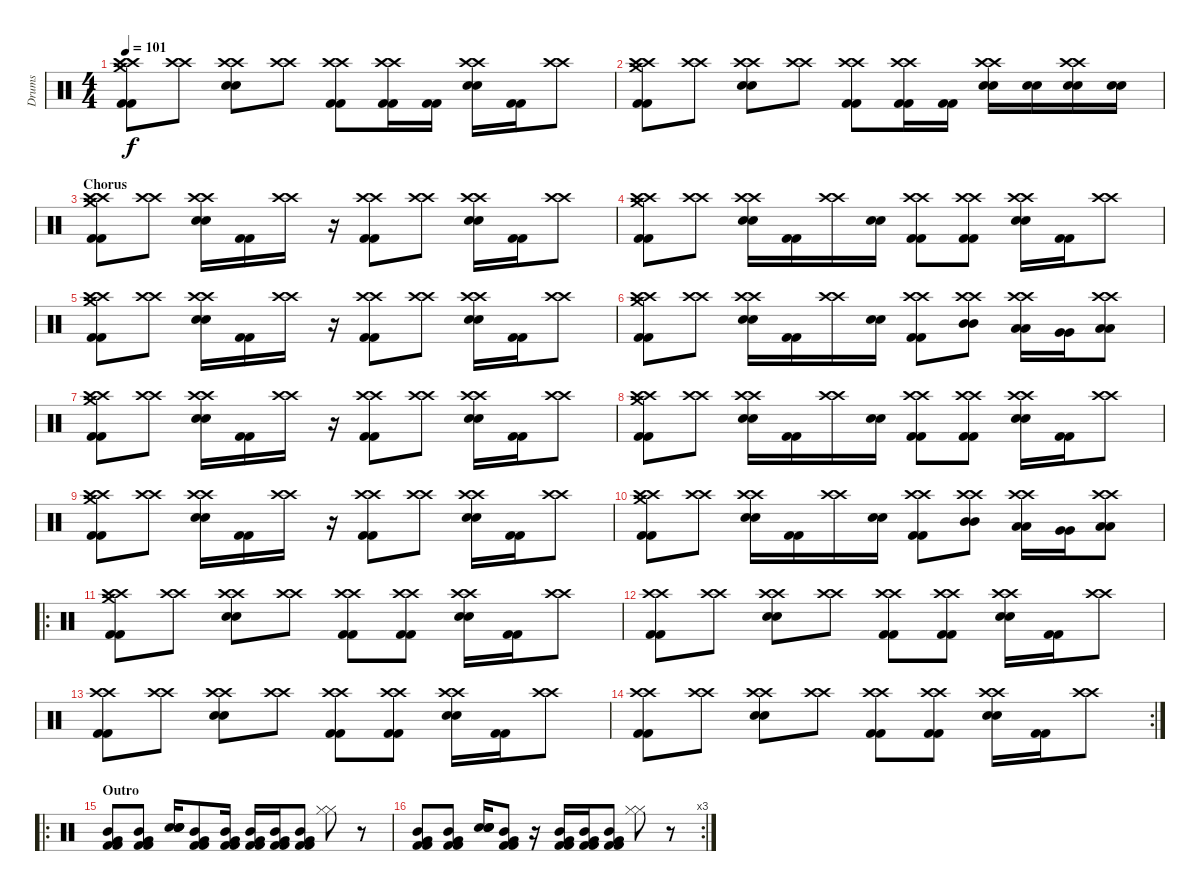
\track ("Drums" "Drums") {instrument percussion}
\staff {score}
\articulation defaults
\ts (4 4)
\tempo 101
\clef neutral
\ks c
("Crash medium (hit)" "Crash high (hit)" "Crash high (hit)" "Kick (hit) 2" "Kick (hit) 2").8{dy f} ("Crash high (hit)" "Crash high (hit)").8 ("Crash high (hit)" "Crash high (hit)" "Electric Snare (hit)" "Electric Snare (hit)").8 ("Crash high (hit)" "Crash high (hit)").8 ("Crash high (hit)" "Crash high (hit)" "Kick (hit) 2" "Kick (hit) 2").8 ("Crash high (hit)" "Crash high (hit)" "Kick (hit) 2" "Kick (hit) 2").16 ("Kick (hit) 2" "Kick (hit) 2").16 ("Crash high (hit)" "Crash high (hit)" "Electric Snare (hit)" "Electric Snare (hit)").16 ("Kick (hit) 2" "Kick (hit) 2").16 ("Crash high (hit)" "Crash high (hit)").8 |
("Crash medium (hit)" "Crash high (hit)" "Crash high (hit)" "Kick (hit) 2" "Kick (hit) 2").8 ("Crash high (hit)" "Crash high (hit)").8 ("Crash high (hit)" "Crash high (hit)" "Electric Snare (hit)" "Electric Snare (hit)").8 ("Crash high (hit)" "Crash high (hit)").8 ("Crash high (hit)" "Crash high (hit)" "Kick (hit) 2" "Kick (hit) 2").8 ("Crash high (hit)" "Crash high (hit)" "Kick (hit) 2" "Kick (hit) 2").16 ("Kick (hit) 2" "Kick (hit) 2").16 ("Crash high (hit)" "Crash high (hit)" "Electric Snare (hit)" "Electric Snare (hit)").16 ("Electric Snare (hit)" "Electric Snare (hit)").16 ("Crash high (hit)" "Crash high (hit)" "Electric Snare (hit)" "Electric Snare (hit)").16 ("Electric Snare (hit)" "Electric Snare (hit)").16 |
\section ("" "Chorus")
("Crash medium (hit)" "Crash high (hit)" "Crash high (hit)" "Kick (hit) 2" "Kick (hit) 2").8 ("Crash high (hit)" "Crash high (hit)").8 ("Crash high (hit)" "Crash high (hit)" "Electric Snare (hit)" "Electric Snare (hit)").16 ("Kick (hit) 2" "Kick (hit) 2").16 ("Crash high (hit)" "Crash high (hit)").16 r.16 ("Crash high (hit)" "Crash high (hit)" "Kick (hit) 2" "Kick (hit) 2").8 ("Crash high (hit)" "Crash high (hit)").8 ("Crash high (hit)" "Crash high (hit)" "Electric Snare (hit)" "Electric Snare (hit)").16 ("Kick (hit) 2" "Kick (hit) 2").16 ("Crash high (hit)" "Crash high (hit)").8 |
("Crash medium (hit)" "Crash high (hit)" "Crash high (hit)" "Kick (hit) 2" "Kick (hit) 2").8 ("Crash high (hit)" "Crash high (hit)").8 ("Crash high (hit)" "Crash high (hit)" "Electric Snare (hit)" "Electric Snare (hit)").16 ("Kick (hit) 2" "Kick (hit) 2").16 ("Crash high (hit)" "Crash high (hit)").16 ("Electric Snare (hit)" "Electric Snare (hit)").16 ("Crash high (hit)" "Crash high (hit)" "Kick (hit) 2" "Kick (hit) 2").8 ("Crash high (hit)" "Crash high (hit)" "Kick (hit) 2" "Kick (hit) 2").8 ("Crash high (hit)" "Crash high (hit)" "Electric Snare (hit)" "Electric Snare (hit)").16 ("Kick (hit) 2" "Kick (hit) 2").16 ("Crash high (hit)" "Crash high (hit)").8 |
("Crash medium (hit)" "Crash high (hit)" "Crash high (hit)" "Kick (hit) 2" "Kick (hit) 2").8 ("Crash high (hit)" "Crash high (hit)").8 ("Crash high (hit)" "Crash high (hit)" "Electric Snare (hit)" "Electric Snare (hit)").16 ("Kick (hit) 2" "Kick (hit) 2").16 ("Crash high (hit)" "Crash high (hit)").16 r.16 ("Crash high (hit)" "Crash high (hit)" "Kick (hit) 2" "Kick (hit) 2").8 ("Crash high (hit)" "Crash high (hit)").8 ("Crash high (hit)" "Crash high (hit)" "Electric Snare (hit)" "Electric Snare (hit)").16 ("Kick (hit) 2" "Kick (hit) 2").16 ("Crash high (hit)" "Crash high (hit)").8 |
("Crash medium (hit)" "Crash high (hit)" "Crash high (hit)" "Kick (hit) 2" "Kick (hit) 2").8 ("Crash high (hit)" "Crash high (hit)").8 ("Crash high (hit)" "Crash high (hit)" "Electric Snare (hit)" "Electric Snare (hit)").16 ("Kick (hit) 2" "Kick (hit) 2").16 ("Crash high (hit)" "Crash high (hit)").16 ("Electric Snare (hit)" "Electric Snare (hit)").16 ("Crash high (hit)" "Crash high (hit)" "Kick (hit) 2" "Kick (hit) 2").8 ("Crash high (hit)" "Crash high (hit)" "Mid Tom (hit)" "Mid Tom (hit)").8 ("Crash high (hit)" "Crash high (hit)" "Low Tom (hit)" "Low Tom (hit)").16 ("Very Low Tom (hit)" "Very Low Tom (hit)").16 ("Crash high (hit)" "Crash high (hit)" "Low Floor Tom (hit)" "Low Floor Tom (hit)").8 |
("Crash medium (hit)" "Crash high (hit)" "Crash high (hit)" "Kick (hit) 2" "Kick (hit) 2").8 ("Crash high (hit)" "Crash high (hit)").8 ("Crash high (hit)" "Crash high (hit)" "Electric Snare (hit)" "Electric Snare (hit)").16 ("Kick (hit) 2" "Kick (hit) 2").16 ("Crash high (hit)" "Crash high (hit)").16 r.16 ("Crash high (hit)" "Crash high (hit)" "Kick (hit) 2" "Kick (hit) 2").8 ("Crash high (hit)" "Crash high (hit)").8 ("Crash high (hit)" "Crash high (hit)" "Electric Snare (hit)" "Electric Snare (hit)").16 ("Kick (hit) 2" "Kick (hit) 2").16 ("Crash high (hit)" "Crash high (hit)").8 |
("Crash medium (hit)" "Crash high (hit)" "Crash high (hit)" "Kick (hit) 2" "Kick (hit) 2").8 ("Crash high (hit)" "Crash high (hit)").8 ("Crash high (hit)" "Crash high (hit)" "Electric Snare (hit)" "Electric Snare (hit)").16 ("Kick (hit) 2" "Kick (hit) 2").16 ("Crash high (hit)" "Crash high (hit)").16 ("Electric Snare (hit)" "Electric Snare (hit)").16 ("Crash high (hit)" "Crash high (hit)" "Kick (hit) 2" "Kick (hit) 2").8 ("Crash high (hit)" "Crash high (hit)" "Kick (hit) 2" "Kick (hit) 2").8 ("Crash high (hit)" "Crash high (hit)" "Electric Snare (hit)" "Electric Snare (hit)").16 ("Kick (hit) 2" "Kick (hit) 2").16 ("Crash high (hit)" "Crash high (hit)").8 |
("Crash medium (hit)" "Crash high (hit)" "Crash high (hit)" "Kick (hit) 2" "Kick (hit) 2").8 ("Crash high (hit)" "Crash high (hit)").8 ("Crash high (hit)" "Crash high (hit)" "Electric Snare (hit)" "Electric Snare (hit)").16 ("Kick (hit) 2" "Kick (hit) 2").16 ("Crash high (hit)" "Crash high (hit)").16 r.16 ("Crash high (hit)" "Crash high (hit)" "Kick (hit) 2" "Kick (hit) 2").8 ("Crash high (hit)" "Crash high (hit)").8 ("Crash high (hit)" "Crash high (hit)" "Electric Snare (hit)" "Electric Snare (hit)").16 ("Kick (hit) 2" "Kick (hit) 2").16 ("Crash high (hit)" "Crash high (hit)").8 |
("Crash medium (hit)" "Crash high (hit)" "Crash high (hit)" "Kick (hit) 2" "Kick (hit) 2").8 ("Crash high (hit)" "Crash high (hit)").8 ("Crash high (hit)" "Crash high (hit)" "Electric Snare (hit)" "Electric Snare (hit)").16 ("Kick (hit) 2" "Kick (hit) 2").16 ("Crash high (hit)" "Crash high (hit)").16 ("Electric Snare (hit)" "Electric Snare (hit)").16 ("Crash high (hit)" "Crash high (hit)" "Kick (hit) 2" "Kick (hit) 2").8 ("Crash high (hit)" "Crash high (hit)" "Mid Tom (hit)" "Mid Tom (hit)").8 ("Crash high (hit)" "Crash high (hit)" "Low Tom (hit)" "Low Tom (hit)").16 ("Very Low Tom (hit)" "Very Low Tom (hit)").16 ("Crash high (hit)" "Crash high (hit)" "Low Floor Tom (hit)" "Low Floor Tom (hit)").8 |
\ro
("Crash medium (hit)" "Crash high (hit)" "Crash high (hit)" "Kick (hit) 2" "Kick (hit) 2").8 ("Crash high (hit)" "Crash high (hit)").8 ("Crash high (hit)" "Crash high (hit)" "Electric Snare (hit)" "Electric Snare (hit)").8 ("Crash high (hit)" "Crash high (hit)").8 ("Crash high (hit)" "Crash high (hit)" "Kick (hit) 2" "Kick (hit) 2").8 ("Crash high (hit)" "Crash high (hit)" "Kick (hit) 2" "Kick (hit) 2").8 ("Crash high (hit)" "Crash high (hit)" "Electric Snare (hit)" "Electric Snare (hit)").16 ("Kick (hit) 2" "Kick (hit) 2").16 ("Crash high (hit)" "Crash high (hit)").8 |
("Crash high (hit)" "Crash high (hit)" "Kick (hit) 2" "Kick (hit) 2").8 ("Crash high (hit)" "Crash high (hit)").8 ("Crash high (hit)" "Crash high (hit)" "Electric Snare (hit)" "Electric Snare (hit)").8 ("Crash high (hit)" "Crash high (hit)").8 ("Crash high (hit)" "Crash high (hit)" "Kick (hit) 2" "Kick (hit) 2").8 ("Crash high (hit)" "Crash high (hit)" "Kick (hit) 2" "Kick (hit) 2").8 ("Crash high (hit)" "Crash high (hit)" "Electric Snare (hit)" "Electric Snare (hit)").16 ("Kick (hit) 2" "Kick (hit) 2").16 ("Crash high (hit)" "Crash high (hit)").8 |
("Crash high (hit)" "Crash high (hit)" "Kick (hit) 2" "Kick (hit) 2").8 ("Crash high (hit)" "Crash high (hit)").8 ("Crash high (hit)" "Crash high (hit)" "Electric Snare (hit)" "Electric Snare (hit)").8 ("Crash high (hit)" "Crash high (hit)").8 ("Crash high (hit)" "Crash high (hit)" "Kick (hit) 2" "Kick (hit) 2").8 ("Crash high (hit)" "Crash high (hit)" "Kick (hit) 2" "Kick (hit) 2").8 ("Crash high (hit)" "Crash high (hit)" "Electric Snare (hit)" "Electric Snare (hit)").16 ("Kick (hit) 2" "Kick (hit) 2").16 ("Crash high (hit)" "Crash high (hit)").8 |
\rc 2
("Crash high (hit)" "Crash high (hit)" "Kick (hit) 2" "Kick (hit) 2").8 ("Crash high (hit)" "Crash high (hit)").8 ("Crash high (hit)" "Crash high (hit)" "Electric Snare (hit)" "Electric Snare (hit)").8 ("Crash high (hit)" "Crash high (hit)").8 ("Crash high (hit)" "Crash high (hit)" "Kick (hit) 2" "Kick (hit) 2").8 ("Crash high (hit)" "Crash high (hit)" "Kick (hit) 2" "Kick (hit) 2").8 ("Crash high (hit)" "Crash high (hit)" "Electric Snare (hit)" "Electric Snare (hit)").16 ("Kick (hit) 2" "Kick (hit) 2").16 ("Crash high (hit)" "Crash high (hit)").8 |
\ro
\section ("" "Outro")
("Mid Tom (hit)" "Very Low Tom (hit)" "Kick (hit) 2" "Kick (hit) 2").8 ("Mid Tom (hit)" "Very Low Tom (hit)" "Kick (hit) 2" "Kick (hit) 2").8 ("Electric Snare (hit)" "Electric Snare (hit)" "Electric Snare (hit)" "Electric Snare (hit)").16 ("Mid Tom (hit)" "Very Low Tom (hit)" "Kick (hit) 2" "Kick (hit) 2").8 ("Mid Tom (hit)" "Very Low Tom (hit)" "Kick (hit) 2" "Kick (hit) 2").16 ("Mid Tom (hit)" "Very Low Tom (hit)" "Kick (hit) 2" "Kick (hit) 2").16 ("Mid Tom (hit)" "Very Low Tom (hit)" "Kick (hit) 2" "Kick (hit) 2").16 ("Mid Tom (hit)" "Very Low Tom (hit)" "Kick (hit) 2" "Kick (hit) 2").8 ("Hi-Hat (closed)" "Hi-Hat (closed)").8 r.8 |
\rc 3
("Mid Tom (hit)" "Very Low Tom (hit)" "Kick (hit) 2" "Kick (hit) 2").8 ("Mid Tom (hit)" "Very Low Tom (hit)" "Kick (hit) 2" "Kick (hit) 2").8 ("Electric Snare (hit)" "Electric Snare (hit)" "Electric Snare (hit)" "Electric Snare (hit)").16 ("Mid Tom (hit)" "Very Low Tom (hit)" "Kick (hit) 2" "Kick (hit) 2").8 r.16 ("Mid Tom (hit)" "Very Low Tom (hit)" "Kick (hit) 2" "Kick (hit) 2").16 ("Mid Tom (hit)" "Very Low Tom (hit)" "Kick (hit) 2" "Kick (hit) 2").16 ("Mid Tom (hit)" "Very Low Tom (hit)" "Kick (hit) 2" "Kick (hit) 2").8 ("Hi-Hat (closed)" "Hi-Hat (closed)").8 r.8
